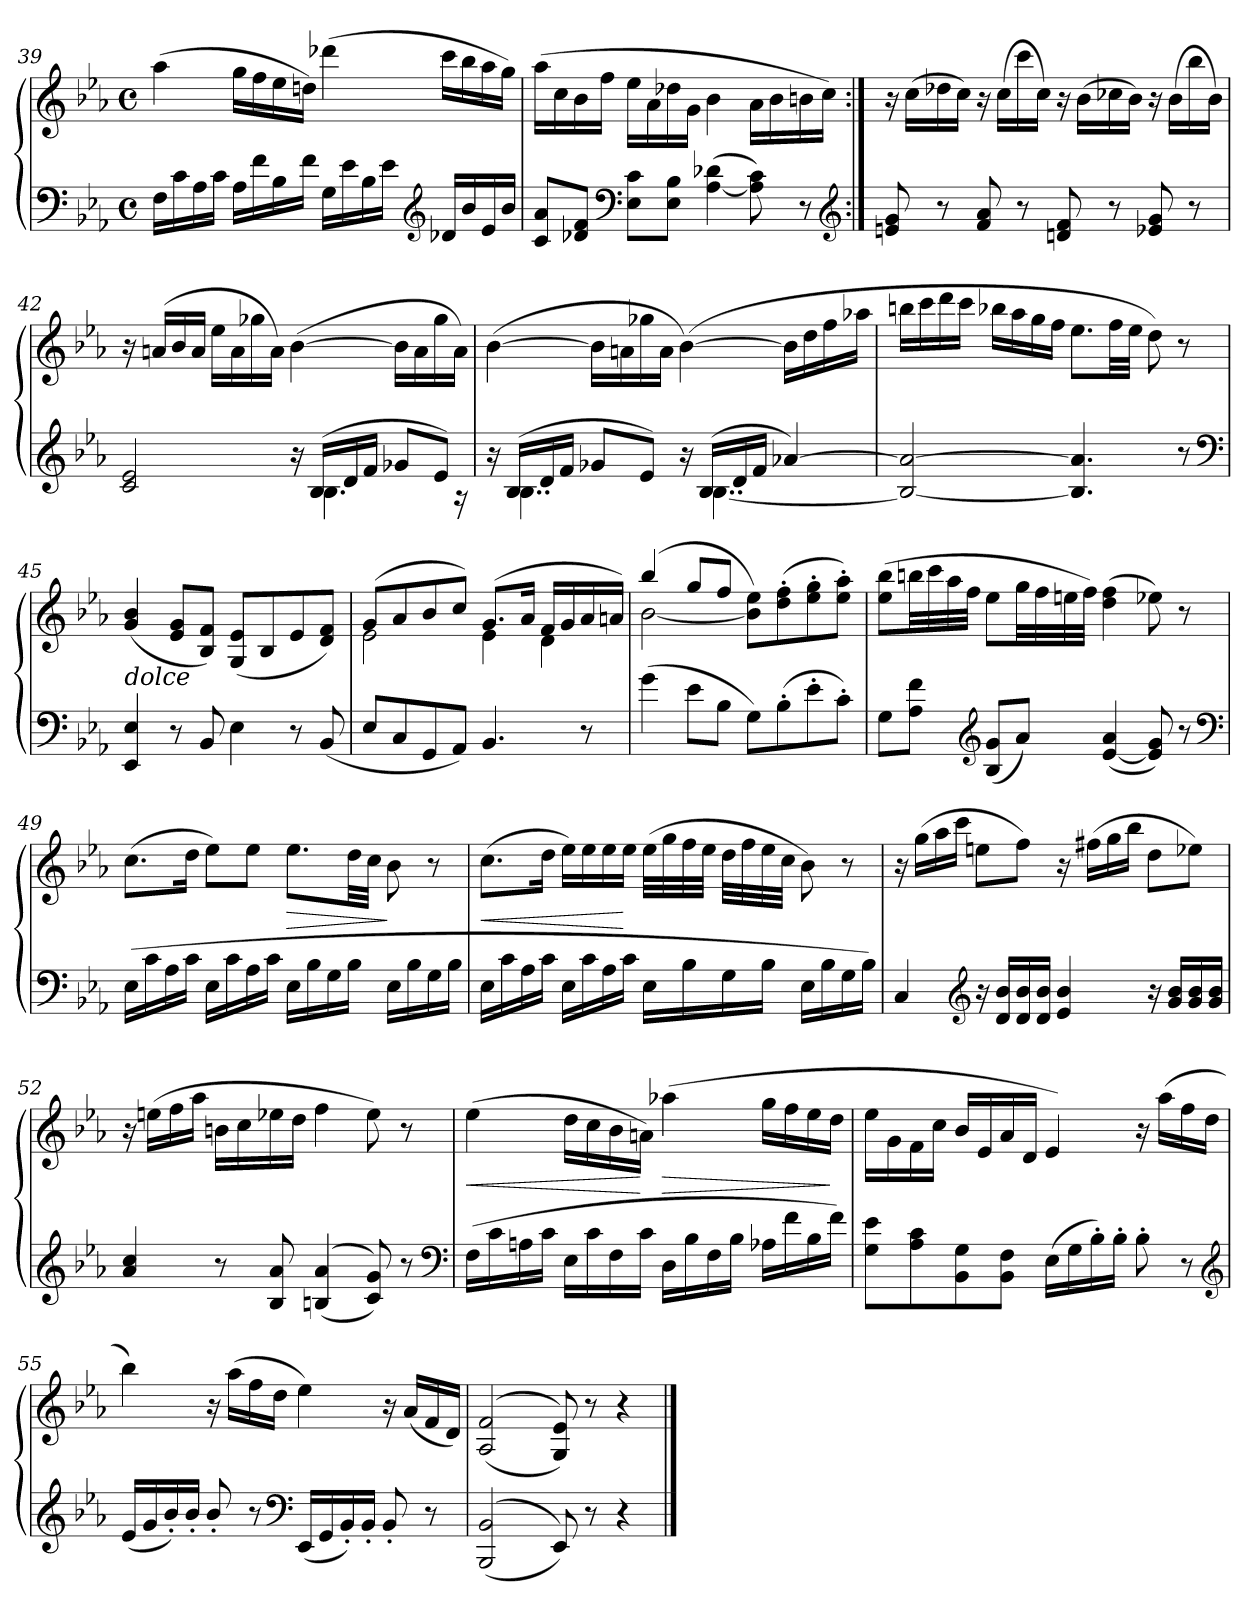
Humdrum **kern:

**kern	**kern	**dynam
*part1	*part1	*part1
*staff2	*staff1	*staff1/2
*clefF4	*clefG2	*
*k[b-e-a-]	*k[b-e-a-]	*
*E-:	*E-:	*
*M4/4	*M4/4	*
*met(c)	*met(c)	*
=39	=39	=39
16FLL	(4aa-	.
16c	.	.
16A-	.	.
16cJJ	.	.
16A-LL	16ggLL	.
16f	16ff	.
16B-	16ee-	.
16fJJ	16ddnJJ)	.
16GLL	(4ddd-X	.
16e-	.	.
16B-	.	.
16e-JJ	.	.
*clefG2	*	*
16d-XLL	16cccLL	.
16b-	16bb-	.
16e-	16aa-	.
16b-JJ	16ggJJ)	.
=40	=40	=40
8c 8a-L	(16aa-LL	.
.	16cc	.
8d-X 8fJ	16b-	.
.	16ffJJ	.
*clefF4	*	*
8E- 8cL	16ee-LL	.
.	16a-	.
8E- 8B-J	16dd-X	.
.	16gJJ	.
([4A- 4d-X	4b-	.
8A-] 8c)	16a-LL	.
.	16b-	.
8r	16bn	.
.	16ccJJ)	.
*clefG2	*	*
=41:|!	=41:|!	=41:|!
8en 8g	16r	.
.	(16ccLL	.
8r	16dd-X	.
.	16ccJJ)	.
8f 8a-	16r	.
.	(16ccLL	.
8r	16ccc	.
.	16ccJJ)	.
8dn 8f	16r	.
.	(16b-LL	.
8r	16cc-X	.
.	16b-JJ)	.
8e-X 8g	16r	.
.	(16b-LL	.
8r	16bb-	.
.	16b-JJ)	.
=42	=42	=42
*^	*	*
2c 2e-	2ryy	16r	.
.	.	(>16anLL	.
.	.	16b-	.
.	.	16aJJ	.
.	.	16ee-LL	.
.	.	16a	.
.	.	16gg-X	.
.	.	16aJJ)	.
16r	16ryy	([4b-	.
(<16B-LL	4.B-	.	.
16d	.	.	.
16fJJ	.	.	.
8g-XL	.	16b-LL]	.
.	.	16a	.
8e-J)	.	16gg-	.
.	16r	16aJJ)	.
=43	=43	=43	=43
16r	16ryy	([4b-	.
(<16B-LL	4..B-	.	.
16d	.	.	.
16fJJ	.	.	.
8g-XL	.	16b-LL]	.
.	.	16an	.
8e-J)	.	16gg-X	.
.	.	16aJJ	.
16r	16ryy	([4b-)	.
(>16B-LL	[4..B-	.	.
16d	.	.	.
16fJJ	.	.	.
[4a-X)	.	16b-LL]	.
.	.	16dd	.
.	.	16ff	.
.	.	16aa-XJJ	.
*v	*v	*	*
=44	=44	=44
2B-_ 2a-_	16bbnLL	.
.	16ccc	.
.	16ddd	.
.	16cccJJ	.
.	16bb-XLL	.
.	16aa-	.
.	16gg	.
.	16ffJJ	.
4.B-] 4.a-]	8.ee-L	.
.	32ffLL	.
.	32ee-JJJ	.
.	8dd)	.
8r	8r	.
*clefF4	*	*
=45	=45	=45
!	!LO:TX:b:i:t=dolce	!
4EE- 4E-	(4g 4b-	.
8r	8e- 8gL	.
8BB-	8B- 8fJ)	.
4E-	(8G 8e-L	.
.	8B-	.
8r	8e-	.
(8BB-	8d 8fJ)	.
=46	=46	=46
*	*^	*
8E-L	(8gL	2e-	.
8C	8a-	.	.
8GG	8b-	.	.
8AA-J)	8ccJ)	.	.
4.BB-	(8.gL	4e-	.
.	16a-Jk	.	.
.	16fLL	4d	.
.	16g	.	.
8r	16a-	.	.
.	16anJJ)	.	.
=47	=47	=47	=47
(4g	(4bb-	[2b-	.
8e-L	8ggL	.	.
8B-J	8ffJ	.	.
8GL)	2ryy	8b-] 8ee-L)	.
(8B-'	.	(>8dd'> 8ff'>	.
8e-'	.	8ee-'> 8gg'>	.
8c'J)	.	8ee-'> 8aa-'>J)	.
*	*v	*v	*
=48	=48	=48
8GL	(8ee- 8bb-L	.
8A- 8fJ	32bbnLL	.
.	32ccc	.
.	32aa-	.
.	32ffJJJ	.
*clefG2	*	*
(>8B- 8gL	8ee-L	.
8a-J)	32ggLL	.
.	32ff	.
.	32een	.
.	32ffJJJ)	.
(>[4e- 4a-	(4dd 4ff	.
8e-] 8g)	8ee-X)	.
8r	8r	.
*clefF4	*	*
=49	=49	=49
(16E-LL	(8.ccL	.
16c	.	.
16A-	.	.
16cJJ	16ddJk	.
16E-LL	8ee-L)	.
16c	.	.
16A-	8ee-J	.
16cJJ	.	.
16E-LL	8.ee-L	>
16B-	.	.
16G	.	.
16B-JJ	32ddLL	.
.	32ccJJJ	.
16E-LL	8b-	]
16B-	.	.
16G	8r	.
16B-JJ	.	.
=50	=50	=50
16E-LL	(8.ccL	<
16c	.	.
16A-	.	.
16cJJ	16ddJk	.
16E-LL	16ee-LL)	.
16c	16ee-	.
16A-	16ee-	.
16cJJ	16ee-JJ	[
16E-LL	(32ee-LLL	.
.	32gg	.
16B-	32ff	.
.	32ee-JJJ	.
16G	32ddLLL	.
.	32ff	.
16B-JJ	32ee-	.
.	32ccJJJ	.
16E-LL	8b-)	.
16B-	.	.
16G	8r	.
16B-JJ)	.	.
=51	=51	=51
4C	16r	.
.	(16ggLL	.
.	16aa-	.
.	16cccJJ	.
*clefG2	*	*
16r	8eenL	.
16d 16b-LL	.	.
16d 16b-	8ffJ)	.
16d 16b-JJ	.	.
4e- 4b-	16r	.
.	(16ff#XLL	.
.	16gg	.
.	16bb-JJ	.
16r	8ddL	.
16g 16b-LL	.	.
16g 16b-	8ee-XJ)	.
16g 16b-JJ	.	.
=52	=52	=52
4a-/ 4cc/	16r	.
.	(16eenLL	.
.	16ff	.
.	16aa-JJ	.
8r	16bnLL	.
.	16cc	.
8B- 8a-	16ee-X	.
.	16ddJJ	.
(<(>4Bn 4a-	4ff	.
8c 8g))	8ee-)	.
8r	8r	.
*clefF4	*	*
=53	=53	=53
(16FLL	(4ee-	<
16c	.	.
16An	.	.
16cJJ	.	.
16E-LL	16ddLL	.
16c	16cc	.
16F	16b-	.
16cJJ	16anJJ)	[
16DLL	(>4aa-X	>
16B-	.	.
16F	.	.
16B-JJ	.	.
16A-XLL	16ggLL	.
16f	16ff	.
16B-	16ee-	.
16fJJ)	16ddJJ	]
=54	=54	=54
8G 8e-L	16ee-\LL	.
.	16g\	.
8A- 8c	16f\	.
.	16cc\JJ	.
8BB- 8G	16b-LL	.
.	16e-	.
8BB- 8FJ	16a-	.
.	16dJJ	.
(16E-LL	4e-)	.
16G	.	.
16B-')	.	.
16B-'JJ	.	.
8B-'	16r	.
.	(16aa-LL	.
8r	16ff	.
.	16ddJJ	.
*clefG2	*	*
=55	=55	=55
(16e-LL	4bb-)	.
16g	.	.
16b-')	.	.
16b-'JJ	.	.
8b-'/	16r	.
.	(16aa-LL	.
8r	16ff	.
.	16ddJJ	.
*clefF4	*	*
(16EE-LL	4ee-)	.
16GG	.	.
16BB-')	.	.
16BB-'JJ	.	.
8BB-'	16r	.
.	(16a-LL	.
8r	16f	.
.	16dJJ)	.
=56	=56	=56
(<(>2BBB- 2BB-	(<(>2A- 2f	.
8EE-))	8G 8e-))	.
8r	8r	.
4r	4r	.
==	==	==
*-	*-	*-
